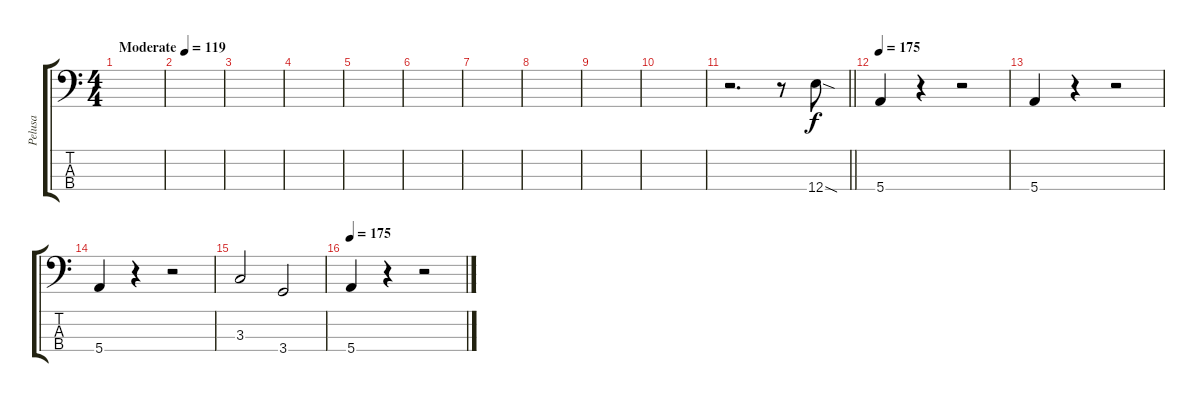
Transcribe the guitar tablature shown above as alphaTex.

\track ("Pelusa" "Pelusa") {instrument electricbassfinger}
\staff {score tabs}
\tuning (G2 D2 A1 E1) {hide}
\ts (4 4)
\tempo (119 "Moderate")
\clef f4
\ks c
|
|
|
|
|
|
|
|
|
|
\barLineRight lightlight
r.2{d} r.8 12.4{sod}.8 |
\tempo 175
5.4.4 r.4 r.2 |
5.4.4 r.4 r.2 |
5.4.4 r.4 r.2 |
3.3.2 3.4.2 |
\tempo 175
5.4.4 r.4 r.2
